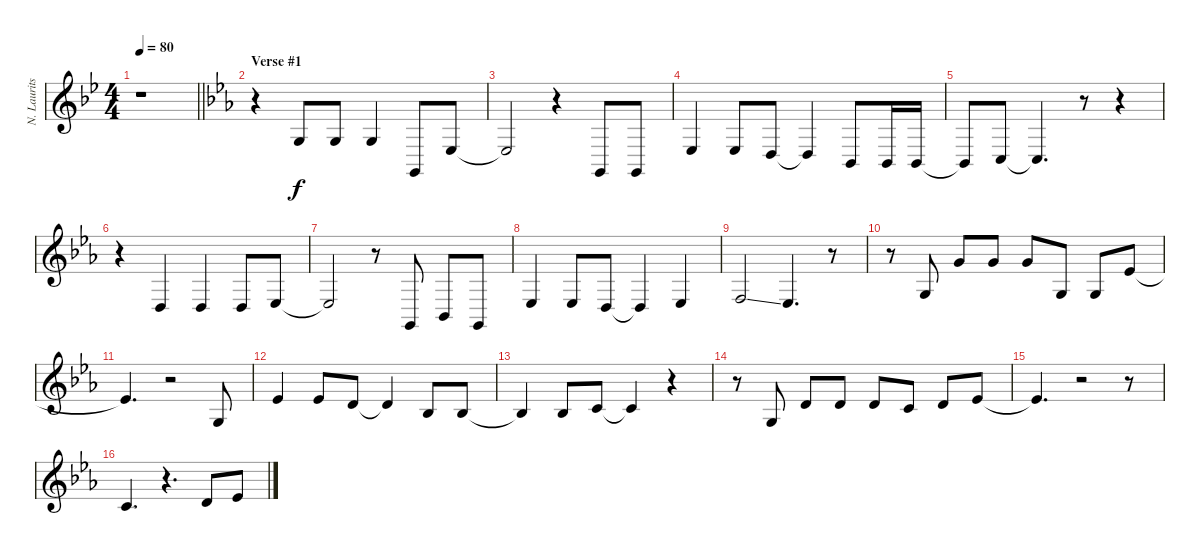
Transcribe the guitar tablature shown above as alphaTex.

\track ("N. Lauritsen (Lead Vocals)" "N. Laurits") {instrument violin}
\staff {score}
\tuning (E4 B3 G3 D3 A2 E2) {hide}
\ts (4 4)
\tempo 80
\clef g2
\barLineRight lightlight
\ks gminor
r.1{dy f} |
\section ("" "Verse #1")
\ks eb
r.4 5.4.8 5.4.8 5.4.4 3.6.8 6.5.8 |
6.5{t}.2 r.4 3.6.8 3.6.8 |
6.5.4 6.5.8 5.5.8 5.5{t}.4 1.5.8 1.5.16 1.5.16 |
1.5{t}.8 3.5.8 3.5{t}.4{d} r.8 r.4 |
r.4 5.5.4 5.5.4 5.5.8 6.5.8 |
6.5{t}.2 r.8 3.6.8 6.6.8 3.6.8 |
6.5.4 6.5.8 5.5.8 5.5{t}.4 6.5.4 |
8.5{ss}.2 6.5.4{d} r.8 |
r.8 5.4.8 8.2.8 8.2.8 8.2.8 5.4.8 5.4.8 8.3.8 |
8.3{t}.4{d} r.2 5.4.8 |
8.3.4 8.3.8 7.3.8 7.3{t}.4 3.3.8 3.3.8 |
3.3{t}.4 3.3.8 5.3.8 5.3{t}.4 r.4 |
r.8 5.4.8 7.3.8 7.3.8 7.3.8 5.3.8 7.3.8 8.3.8 |
8.3{t}.4{d} r.2 r.8 |
5.3.4{d} r.4{d} 7.3.8 8.3.8
